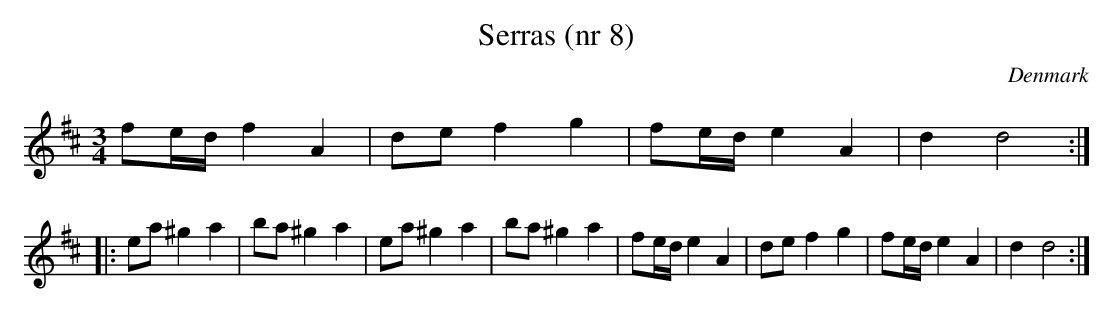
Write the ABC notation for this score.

X:1
T:Serras (nr 8)
M:3/4
O:Denmark
K:D major
fe/d/ f2 A2 | de f2  g2 | fe/d/ e2  A2 | d2 d4::
ea   ^g2 a2 | ba ^g2 a2 | ea    ^g2 a2 | ba ^g2 a2 |\
fe/d/ e2 A2 | de f2  g2 | fe/d/ e2  A2 | d2 d4 :|
